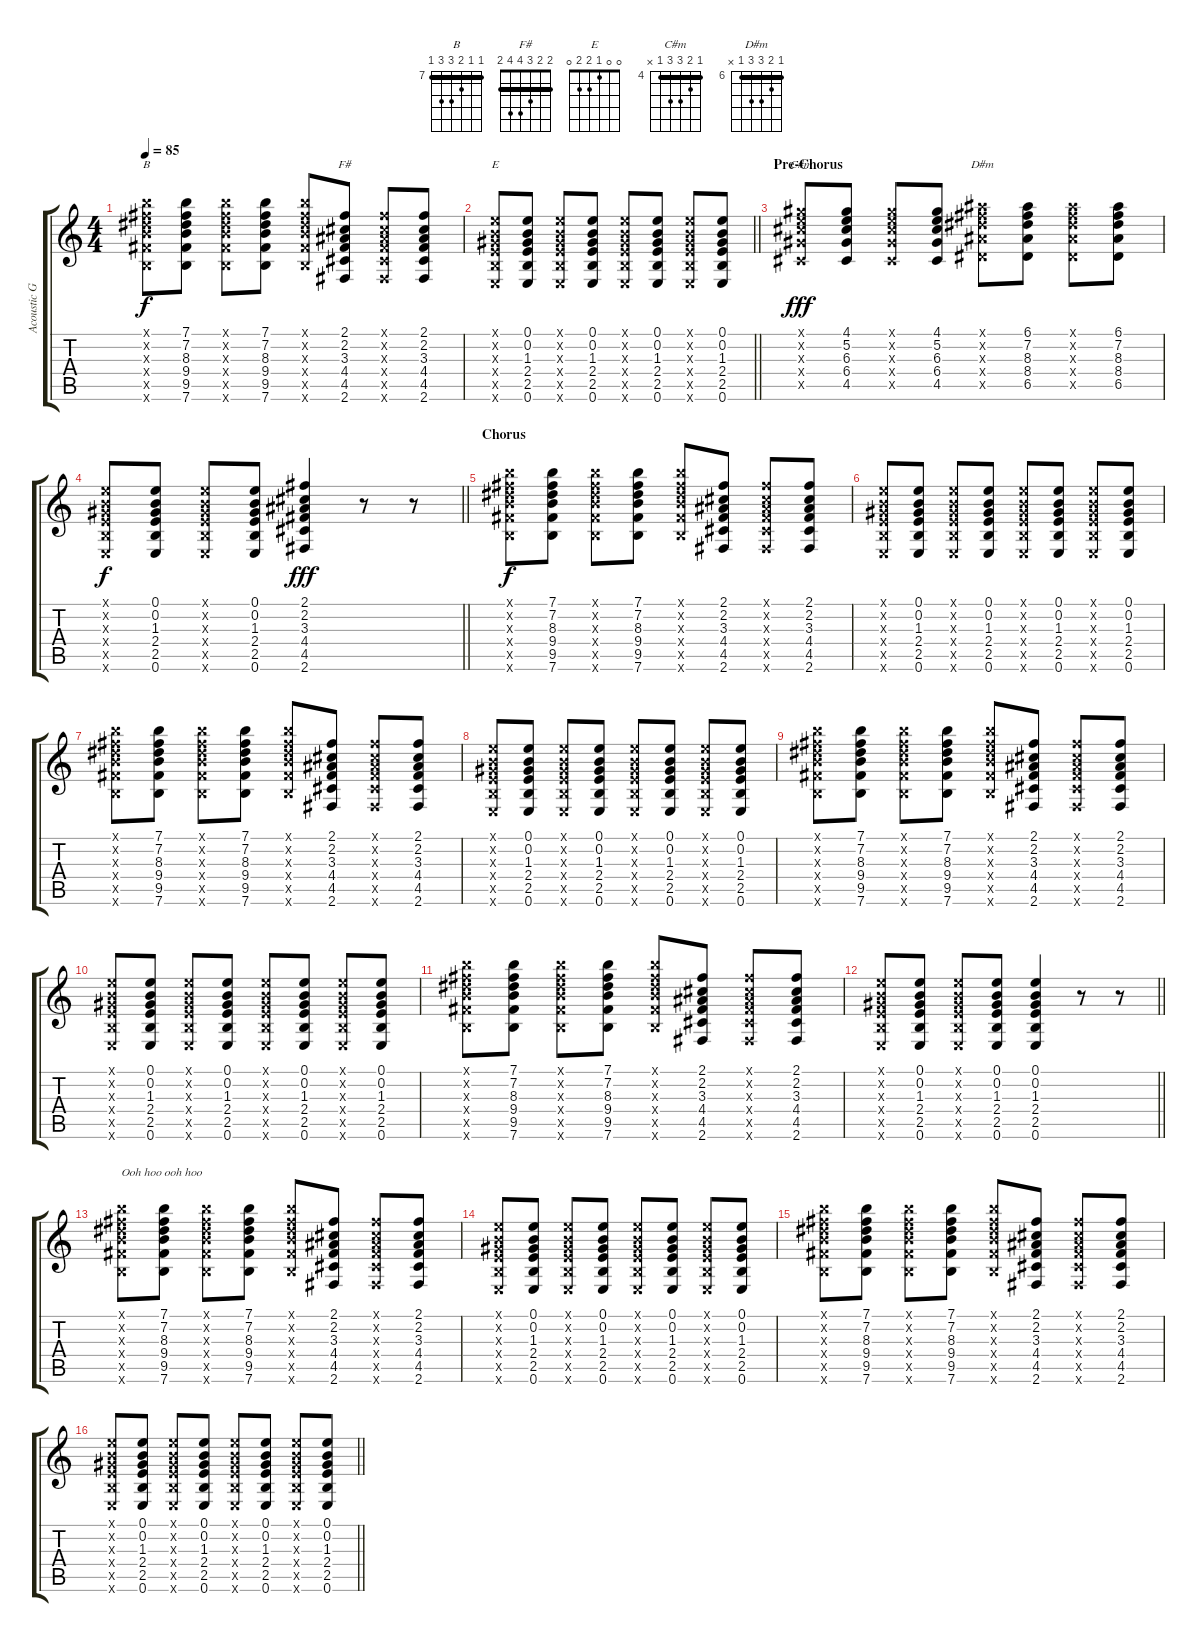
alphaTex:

\track ("Acoustic Guitar" "Acoustic G") {instrument acousticguitarsteel}
\staff {score tabs}
\tuning (E4 B3 G3 D3 A2 E2) {hide}
\chord ("B" 7 7 8 9 9 7) {firstfret 7 barre 7}
\chord ("F#" 2 2 3 4 4 2) {barre 2}
\chord ("E" 0 0 1 2 2 0)
\chord ("C#m" 4 5 6 6 4 x) {firstfret 4 barre 4}
\chord ("D#m" 6 7 8 8 6 x) {firstfret 6 barre 6}
\ts (4 4)
\tempo 85
\clef g2
\ks c
(7.1{x} 7.2{x} 8.3{x} 9.4{x} 9.5{x} 7.6{x}).8{ch "B" dy f} (7.1 7.2 8.3 9.4 9.5 7.6).8 (7.1{x} 7.2{x} 8.3{x} 9.4{x} 9.5{x} 7.6{x}).8 (7.1 7.2 8.3 9.4 9.5 7.6).8 (7.1{x} 7.2{x} 8.3{x} 9.4{x} 9.5{x} 7.6{x}).8 (2.1 2.2 3.3 4.4 4.5 2.6).8{ch "F#"} (2.1{x} 2.2{x} 3.3{x} 4.4{x} 4.5{x} 2.6{x}).8 (2.1 2.2 3.3 4.4 4.5 2.6).8 |
\barLineRight lightlight
(0.1{x} 0.2{x} 1.3{x} 2.4{x} 2.5{x} 0.6{x}).8{ch "E"} (0.1 0.2 1.3 2.4 2.5 0.6).8 (0.1{x} 0.2{x} 1.3{x} 2.4{x} 2.5{x} 0.6{x}).8 (0.1 0.2 1.3 2.4 2.5 0.6).8 (0.1{x} 0.2{x} 1.3{x} 2.4{x} 2.5{x} 0.6{x}).8 (0.1 0.2 1.3 2.4 2.5 0.6).8 (0.1{x} 0.2{x} 1.3{x} 2.4{x} 2.5{x} 0.6{x}).8 (0.1 0.2 1.3 2.4 2.5 0.6).8 |
\section ("" "Pre-Chorus")
(4.1{x} 5.2{x} 6.3{x} 6.4{x} 4.5{x}).8{ch "C#m" dy fff} (4.1 5.2 6.3 6.4 4.5).8 (4.1{x} 5.2{x} 6.3{x} 6.4{x} 4.5{x}).8 (4.1 5.2 6.3 6.4 4.5).8 (6.1{x} 7.2{x} 8.3{x} 8.4{x} 6.5{x}).8{ch "D#m"} (6.1 7.2 8.3 8.4 6.5).8 (6.1{x} 7.2{x} 8.3{x} 8.4{x} 6.5{x}).8 (6.1 7.2 8.3 8.4 6.5).8 |
\barLineRight lightlight
(0.1{x} 0.2{x} 1.3{x} 2.4{x} 2.5{x} 0.6{x}).8{dy f} (0.1 0.2 1.3 2.4 2.5 0.6).8 (0.1{x} 0.2{x} 1.3{x} 2.4{x} 2.5{x} 0.6{x}).8 (0.1 0.2 1.3 2.4 2.5 0.6).8 (2.1 2.2 3.3 4.4 4.5 2.6).4{dy fff} r.8 r.8 |
\section ("" "Chorus")
(7.1{x} 7.2{x} 8.3{x} 9.4{x} 9.5{x} 7.6{x}).8{dy f} (7.1 7.2 8.3 9.4 9.5 7.6).8 (7.1{x} 7.2{x} 8.3{x} 9.4{x} 9.5{x} 7.6{x}).8 (7.1 7.2 8.3 9.4 9.5 7.6).8 (7.1{x} 7.2{x} 8.3{x} 9.4{x} 9.5{x} 7.6{x}).8 (2.1 2.2 3.3 4.4 4.5 2.6).8 (2.1{x} 2.2{x} 3.3{x} 4.4{x} 4.5{x} 2.6{x}).8 (2.1 2.2 3.3 4.4 4.5 2.6).8 |
(0.1{x} 0.2{x} 1.3{x} 2.4{x} 2.5{x} 0.6{x}).8 (0.1 0.2 1.3 2.4 2.5 0.6).8 (0.1{x} 0.2{x} 1.3{x} 2.4{x} 2.5{x} 0.6{x}).8 (0.1 0.2 1.3 2.4 2.5 0.6).8 (0.1{x} 0.2{x} 1.3{x} 2.4{x} 2.5{x} 0.6{x}).8 (0.1 0.2 1.3 2.4 2.5 0.6).8 (0.1{x} 0.2{x} 1.3{x} 2.4{x} 2.5{x} 0.6{x}).8 (0.1 0.2 1.3 2.4 2.5 0.6).8 |
(7.1{x} 7.2{x} 8.3{x} 9.4{x} 9.5{x} 7.6{x}).8 (7.1 7.2 8.3 9.4 9.5 7.6).8 (7.1{x} 7.2{x} 8.3{x} 9.4{x} 9.5{x} 7.6{x}).8 (7.1 7.2 8.3 9.4 9.5 7.6).8 (7.1{x} 7.2{x} 8.3{x} 9.4{x} 9.5{x} 7.6{x}).8 (2.1 2.2 3.3 4.4 4.5 2.6).8 (2.1{x} 2.2{x} 3.3{x} 4.4{x} 4.5{x} 2.6{x}).8 (2.1 2.2 3.3 4.4 4.5 2.6).8 |
(0.1{x} 0.2{x} 1.3{x} 2.4{x} 2.5{x} 0.6{x}).8 (0.1 0.2 1.3 2.4 2.5 0.6).8 (0.1{x} 0.2{x} 1.3{x} 2.4{x} 2.5{x} 0.6{x}).8 (0.1 0.2 1.3 2.4 2.5 0.6).8 (0.1{x} 0.2{x} 1.3{x} 2.4{x} 2.5{x} 0.6{x}).8 (0.1 0.2 1.3 2.4 2.5 0.6).8 (0.1{x} 0.2{x} 1.3{x} 2.4{x} 2.5{x} 0.6{x}).8 (0.1 0.2 1.3 2.4 2.5 0.6).8 |
(7.1{x} 7.2{x} 8.3{x} 9.4{x} 9.5{x} 7.6{x}).8 (7.1 7.2 8.3 9.4 9.5 7.6).8 (7.1{x} 7.2{x} 8.3{x} 9.4{x} 9.5{x} 7.6{x}).8 (7.1 7.2 8.3 9.4 9.5 7.6).8 (7.1{x} 7.2{x} 8.3{x} 9.4{x} 9.5{x} 7.6{x}).8 (2.1 2.2 3.3 4.4 4.5 2.6).8 (2.1{x} 2.2{x} 3.3{x} 4.4{x} 4.5{x} 2.6{x}).8 (2.1 2.2 3.3 4.4 4.5 2.6).8 |
(0.1{x} 0.2{x} 1.3{x} 2.4{x} 2.5{x} 0.6{x}).8 (0.1 0.2 1.3 2.4 2.5 0.6).8 (0.1{x} 0.2{x} 1.3{x} 2.4{x} 2.5{x} 0.6{x}).8 (0.1 0.2 1.3 2.4 2.5 0.6).8 (0.1{x} 0.2{x} 1.3{x} 2.4{x} 2.5{x} 0.6{x}).8 (0.1 0.2 1.3 2.4 2.5 0.6).8 (0.1{x} 0.2{x} 1.3{x} 2.4{x} 2.5{x} 0.6{x}).8 (0.1 0.2 1.3 2.4 2.5 0.6).8 |
(7.1{x} 7.2{x} 8.3{x} 9.4{x} 9.5{x} 7.6{x}).8 (7.1 7.2 8.3 9.4 9.5 7.6).8 (7.1{x} 7.2{x} 8.3{x} 9.4{x} 9.5{x} 7.6{x}).8 (7.1 7.2 8.3 9.4 9.5 7.6).8 (7.1{x} 7.2{x} 8.3{x} 9.4{x} 9.5{x} 7.6{x}).8 (2.1 2.2 3.3 4.4 4.5 2.6).8 (2.1{x} 2.2{x} 3.3{x} 4.4{x} 4.5{x} 2.6{x}).8 (2.1 2.2 3.3 4.4 4.5 2.6).8 |
\barLineRight lightlight
(0.1{x} 0.2{x} 1.3{x} 2.4{x} 2.5{x} 0.6{x}).8 (0.1 0.2 1.3 2.4 2.5 0.6).8 (0.1{x} 0.2{x} 1.3{x} 2.4{x} 2.5{x} 0.6{x}).8 (0.1 0.2 1.3 2.4 2.5 0.6).8 (0.1 0.2 1.3 2.4 2.5 0.6).4 r.8 r.8 |
(7.1{x} 7.2{x} 8.3{x} 9.4{x} 9.5{x} 7.6{x}).8{txt "Ooh hoo ooh hoo"} (7.1 7.2 8.3 9.4 9.5 7.6).8 (7.1{x} 7.2{x} 8.3{x} 9.4{x} 9.5{x} 7.6{x}).8 (7.1 7.2 8.3 9.4 9.5 7.6).8 (7.1{x} 7.2{x} 8.3{x} 9.4{x} 9.5{x} 7.6{x}).8 (2.1 2.2 3.3 4.4 4.5 2.6).8 (2.1{x} 2.2{x} 3.3{x} 4.4{x} 4.5{x} 2.6{x}).8 (2.1 2.2 3.3 4.4 4.5 2.6).8 |
(0.1{x} 0.2{x} 1.3{x} 2.4{x} 2.5{x} 0.6{x}).8 (0.1 0.2 1.3 2.4 2.5 0.6).8 (0.1{x} 0.2{x} 1.3{x} 2.4{x} 2.5{x} 0.6{x}).8 (0.1 0.2 1.3 2.4 2.5 0.6).8 (0.1{x} 0.2{x} 1.3{x} 2.4{x} 2.5{x} 0.6{x}).8 (0.1 0.2 1.3 2.4 2.5 0.6).8 (0.1{x} 0.2{x} 1.3{x} 2.4{x} 2.5{x} 0.6{x}).8 (0.1 0.2 1.3 2.4 2.5 0.6).8 |
(7.1{x} 7.2{x} 8.3{x} 9.4{x} 9.5{x} 7.6{x}).8 (7.1 7.2 8.3 9.4 9.5 7.6).8 (7.1{x} 7.2{x} 8.3{x} 9.4{x} 9.5{x} 7.6{x}).8 (7.1 7.2 8.3 9.4 9.5 7.6).8 (7.1{x} 7.2{x} 8.3{x} 9.4{x} 9.5{x} 7.6{x}).8 (2.1 2.2 3.3 4.4 4.5 2.6).8 (2.1{x} 2.2{x} 3.3{x} 4.4{x} 4.5{x} 2.6{x}).8 (2.1 2.2 3.3 4.4 4.5 2.6).8 |
\barLineRight lightlight
(0.1{x} 0.2{x} 1.3{x} 2.4{x} 2.5{x} 0.6{x}).8 (0.1 0.2 1.3 2.4 2.5 0.6).8 (0.1{x} 0.2{x} 1.3{x} 2.4{x} 2.5{x} 0.6{x}).8 (0.1 0.2 1.3 2.4 2.5 0.6).8 (0.1{x} 0.2{x} 1.3{x} 2.4{x} 2.5{x} 0.6{x}).8 (0.1 0.2 1.3 2.4 2.5 0.6).8 (0.1{x} 0.2{x} 1.3{x} 2.4{x} 2.5{x} 0.6{x}).8 (0.1 0.2 1.3 2.4 2.5 0.6).8
